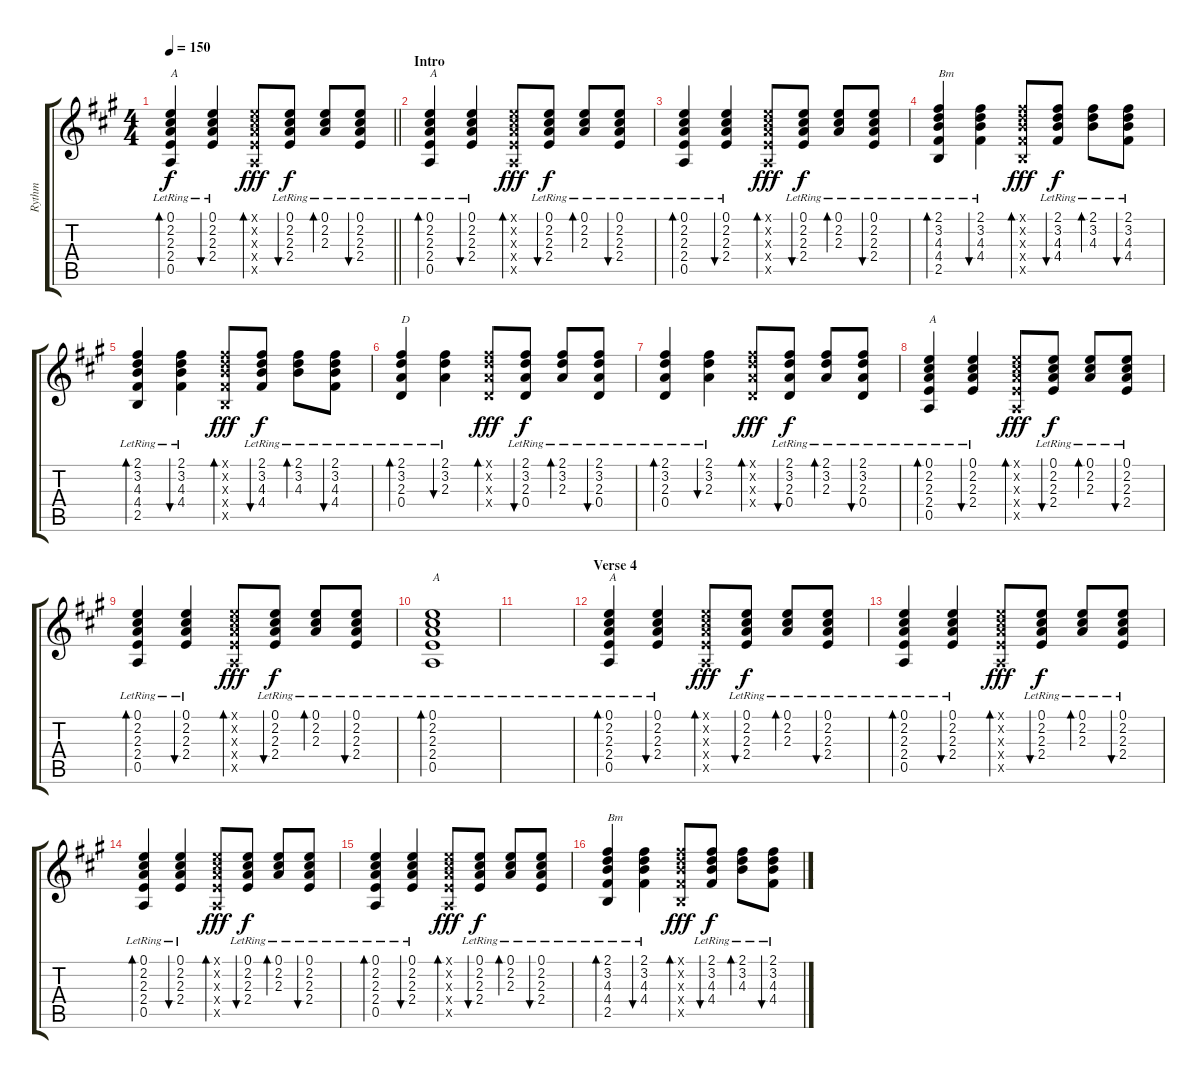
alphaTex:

\track ("Rythm" "Rythm") {instrument acousticguitarsteel}
\staff {score tabs}
\tuning (E4 B3 G3 D3 A2 E2) {hide}
\ts (4 4)
\tempo 150
\clef g2
\barLineRight lightlight
\ks a
(0.1{lr} 2.2{lr} 2.3{lr} 2.4{lr} 0.5{lr}).4{bd 60 txt "A" dy f} (0.1{lr} 2.2{lr} 2.3{lr} 2.4{lr}).4{bu 60} (0.1{x} 2.2{x} 2.3{x} 2.4{x} 0.5{x}).8{bd 60 dy fff} (0.1{lr} 2.2{lr} 2.3{lr} 2.4{lr}).8{bu 60 dy f} (0.1{lr} 2.2{lr} 2.3{lr}).8{bd 60} (0.1{lr} 2.2{lr} 2.3{lr} 2.4{lr}).8{bu 60} |
\section ("" "Intro")
(0.1{lr} 2.2{lr} 2.3{lr} 2.4{lr} 0.5{lr}).4{bd 60 txt "A"} (0.1{lr} 2.2{lr} 2.3{lr} 2.4{lr}).4{bu 60} (0.1{x} 2.2{x} 2.3{x} 2.4{x} 0.5{x}).8{bd 60 dy fff} (0.1{lr} 2.2{lr} 2.3{lr} 2.4{lr}).8{bu 60 dy f} (0.1{lr} 2.2{lr} 2.3{lr}).8{bd 60} (0.1{lr} 2.2{lr} 2.3{lr} 2.4{lr}).8{bu 60} |
(0.1{lr} 2.2{lr} 2.3{lr} 2.4{lr} 0.5{lr}).4{bd 60} (0.1{lr} 2.2{lr} 2.3{lr} 2.4{lr}).4{bu 60} (0.1{x} 2.2{x} 2.3{x} 2.4{x} 0.5{x}).8{bd 60 dy fff} (0.1{lr} 2.2{lr} 2.3{lr} 2.4{lr}).8{bu 60 dy f} (0.1{lr} 2.2{lr} 2.3{lr}).8{bd 60} (0.1{lr} 2.2{lr} 2.3{lr} 2.4{lr}).8{bu 60} |
(2.1{lr} 3.2{lr} 4.3{lr} 4.4{lr} 2.5{lr}).4{bd 60 txt "Bm"} (2.1{lr} 3.2{lr} 4.3{lr} 4.4{lr}).4{bu 60} (2.1{x} 3.2{x} 4.3{x} 4.4{x} 2.5{x}).8{bd 60 dy fff} (2.1{lr} 3.2{lr} 4.3{lr} 4.4{lr}).8{bu 60 dy f} (2.1{lr} 3.2{lr} 4.3{lr}).8{bd 60} (2.1{lr} 3.2{lr} 4.3{lr} 4.4{lr}).8{bu 60} |
(2.1{lr} 3.2{lr} 4.3{lr} 4.4{lr} 2.5{lr}).4{bd 60} (2.1{lr} 3.2{lr} 4.3{lr} 4.4{lr}).4{bu 60} (2.1{x} 3.2{x} 4.3{x} 4.4{x} 2.5{x}).8{bd 60 dy fff} (2.1{lr} 3.2{lr} 4.3{lr} 4.4{lr}).8{bu 60 dy f} (2.1{lr} 3.2{lr} 4.3{lr}).8{bd 60} (2.1{lr} 3.2{lr} 4.3{lr} 4.4{lr}).8{bu 60} |
(2.1{lr} 3.2{lr} 2.3{lr} 0.4{lr}).4{bd 60 txt "D"} (2.1{lr} 3.2{lr} 2.3{lr}).4{bu 60} (2.1{x} 3.2{x} 2.3{x} 0.4{x}).8{bd 60 dy fff} (2.1{lr} 3.2{lr} 2.3{lr} 0.4{lr}).8{bu 60 dy f} (2.1{lr} 3.2{lr} 2.3{lr}).8{bd 60} (2.1{lr} 3.2{lr} 2.3{lr} 0.4{lr}).8{bu 60} |
(2.1{lr} 3.2{lr} 2.3{lr} 0.4{lr}).4{bd 60} (2.1{lr} 3.2{lr} 2.3{lr}).4{bu 60} (2.1{x} 3.2{x} 2.3{x} 0.4{x}).8{bd 60 dy fff} (2.1{lr} 3.2{lr} 2.3{lr} 0.4{lr}).8{bu 60 dy f} (2.1{lr} 3.2{lr} 2.3{lr}).8{bd 60} (2.1{lr} 3.2{lr} 2.3{lr} 0.4{lr}).8{bu 60} |
(0.1{lr} 2.2{lr} 2.3{lr} 2.4{lr} 0.5{lr}).4{bd 60 txt "A"} (0.1{lr} 2.2{lr} 2.3{lr} 2.4{lr}).4{bu 60} (0.1{x} 2.2{x} 2.3{x} 2.4{x} 0.5{x}).8{bd 60 dy fff} (0.1{lr} 2.2{lr} 2.3{lr} 2.4{lr}).8{bu 60 dy f} (0.1{lr} 2.2{lr} 2.3{lr}).8{bd 60} (0.1{lr} 2.2{lr} 2.3{lr} 2.4{lr}).8{bu 60} |
(0.1{lr} 2.2{lr} 2.3{lr} 2.4{lr} 0.5{lr}).4{bd 60} (0.1{lr} 2.2{lr} 2.3{lr} 2.4{lr}).4{bu 60} (0.1{x} 2.2{x} 2.3{x} 2.4{x} 0.5{x}).8{bd 60 dy fff} (0.1{lr} 2.2{lr} 2.3{lr} 2.4{lr}).8{bu 60 dy f} (0.1{lr} 2.2{lr} 2.3{lr}).8{bd 60} (0.1{lr} 2.2{lr} 2.3{lr} 2.4{lr}).8{bu 60} |
(0.1{lr} 2.2{lr} 2.3{lr} 2.4{lr} 0.5{lr}).1{bd 60 txt "A"} |
|
\section ("" "Verse 4")
(0.1{lr} 2.2{lr} 2.3{lr} 2.4{lr} 0.5{lr}).4{bd 60 txt "A"} (0.1{lr} 2.2{lr} 2.3{lr} 2.4{lr}).4{bu 60} (0.1{x} 2.2{x} 2.3{x} 2.4{x} 0.5{x}).8{bd 60 dy fff} (0.1{lr} 2.2{lr} 2.3{lr} 2.4{lr}).8{bu 60 dy f} (0.1{lr} 2.2{lr} 2.3{lr}).8{bd 60} (0.1{lr} 2.2{lr} 2.3{lr} 2.4{lr}).8{bu 60} |
(0.1{lr} 2.2{lr} 2.3{lr} 2.4{lr} 0.5{lr}).4{bd 60} (0.1{lr} 2.2{lr} 2.3{lr} 2.4{lr}).4{bu 60} (0.1{x} 2.2{x} 2.3{x} 2.4{x} 0.5{x}).8{bd 60 dy fff} (0.1{lr} 2.2{lr} 2.3{lr} 2.4{lr}).8{bu 60 dy f} (0.1{lr} 2.2{lr} 2.3{lr}).8{bd 60} (0.1{lr} 2.2{lr} 2.3{lr} 2.4{lr}).8{bu 60} |
(0.1{lr} 2.2{lr} 2.3{lr} 2.4{lr} 0.5{lr}).4{bd 60} (0.1{lr} 2.2{lr} 2.3{lr} 2.4{lr}).4{bu 60} (0.1{x} 2.2{x} 2.3{x} 2.4{x} 0.5{x}).8{bd 60 dy fff} (0.1{lr} 2.2{lr} 2.3{lr} 2.4{lr}).8{bu 60 dy f} (0.1{lr} 2.2{lr} 2.3{lr}).8{bd 60} (0.1{lr} 2.2{lr} 2.3{lr} 2.4{lr}).8{bu 60} |
(0.1{lr} 2.2{lr} 2.3{lr} 2.4{lr} 0.5{lr}).4{bd 60} (0.1{lr} 2.2{lr} 2.3{lr} 2.4{lr}).4{bu 60} (0.1{x} 2.2{x} 2.3{x} 2.4{x} 0.5{x}).8{bd 60 dy fff} (0.1{lr} 2.2{lr} 2.3{lr} 2.4{lr}).8{bu 60 dy f} (0.1{lr} 2.2{lr} 2.3{lr}).8{bd 60} (0.1{lr} 2.2{lr} 2.3{lr} 2.4{lr}).8{bu 60} |
(2.1{lr} 3.2{lr} 4.3{lr} 4.4{lr} 2.5{lr}).4{bd 60 txt "Bm"} (2.1{lr} 3.2{lr} 4.3{lr} 4.4{lr}).4{bu 60} (2.1{x} 3.2{x} 4.3{x} 4.4{x} 2.5{x}).8{bd 60 dy fff} (2.1{lr} 3.2{lr} 4.3{lr} 4.4{lr}).8{bu 60 dy f} (2.1{lr} 3.2{lr} 4.3{lr}).8{bd 60} (2.1{lr} 3.2{lr} 4.3{lr} 4.4{lr}).8{bu 60}
